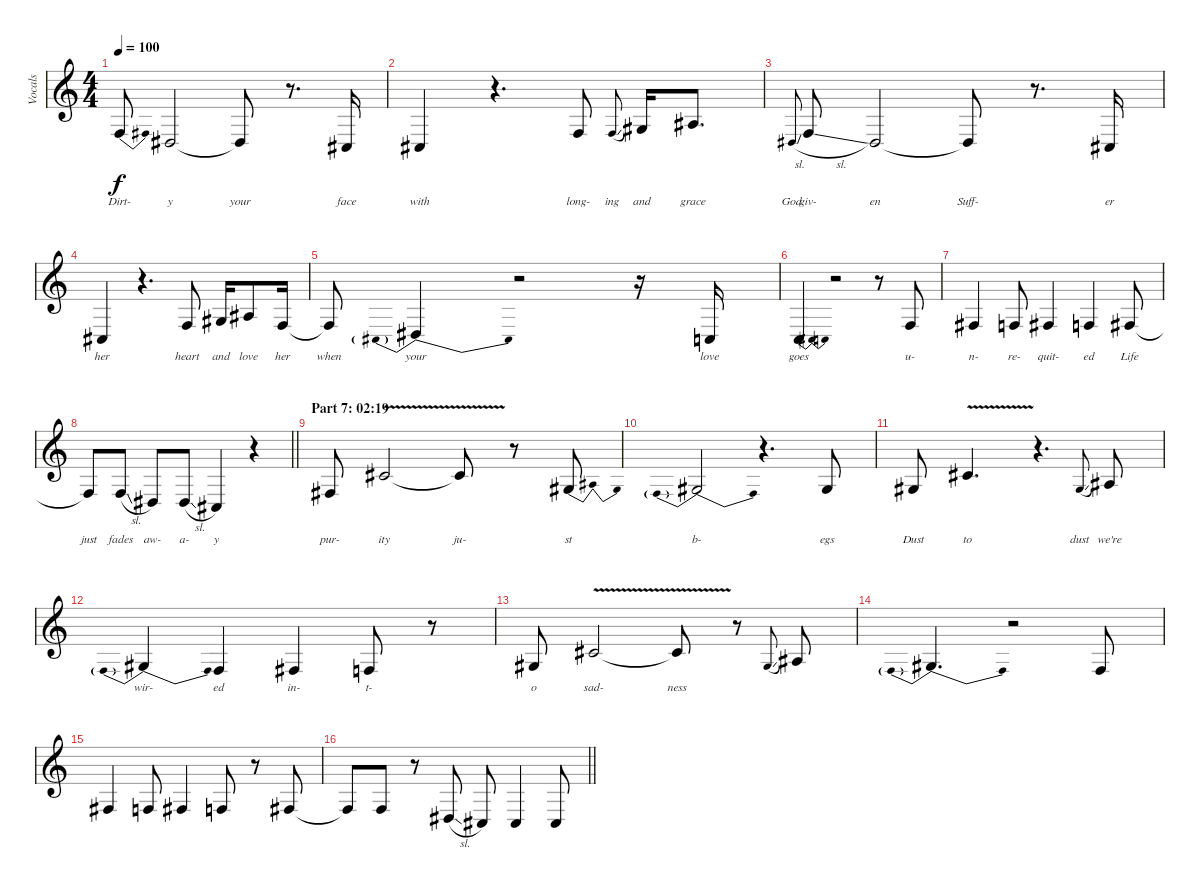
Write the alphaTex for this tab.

\track ("Vocals" "Vocals") {instrument tenorsax}
\staff {score}
\tuning (E4 B3 G3 D3 A2 E2) {hide}
\ts (4 4)
\tempo 100
\clef g2
\ks c
8.5{be (bend 0 0 60 2)}.8{lyrics (0 "Dirt-") lyrics (1 "") lyrics (2 "") lyrics (3 "") lyrics (4 "") dy f} 6.5.2{lyrics (0 "y") lyrics (1 "") lyrics (2 "") lyrics (3 "") lyrics (4 "")} 6.5{t}.8{lyrics (0 "your") lyrics (1 "") lyrics (2 "") lyrics (3 "") lyrics (4 "")} r.8{d} 4.5.16{lyrics (0 "face") lyrics (1 "") lyrics (2 "") lyrics (3 "") lyrics (4 "")} |
4.5.4{lyrics (0 "with") lyrics (1 "") lyrics (2 "") lyrics (3 "") lyrics (4 "")} r.4{d} 8.5.8{lyrics (0 "long-") lyrics (1 "") lyrics (2 "") lyrics (3 "") lyrics (4 "")} 8.5{sl}.8{lyrics (0 "ing") lyrics (1 "") lyrics (2 "") lyrics (3 "") lyrics (4 "") gr onbeat} 11.5.16{lyrics (0 "and") lyrics (1 "") lyrics (2 "") lyrics (3 "") lyrics (4 "")} 13.5.8{d lyrics (0 "grace") lyrics (1 "") lyrics (2 "") lyrics (3 "") lyrics (4 "")} |
6.5{sl}.8{lyrics (0 "God") lyrics (1 "") lyrics (2 "") lyrics (3 "") lyrics (4 "") gr onbeat} 8.5{sl}.8{lyrics (0 "giv-") lyrics (1 "") lyrics (2 "") lyrics (3 "") lyrics (4 "")} 6.5.2{lyrics (0 "en") lyrics (1 "") lyrics (2 "") lyrics (3 "") lyrics (4 "")} 6.5{t}.8{lyrics (0 "Suff-") lyrics (1 "") lyrics (2 "") lyrics (3 "") lyrics (4 "")} r.8{d} 4.5.16{lyrics (0 "er") lyrics (1 "") lyrics (2 "") lyrics (3 "") lyrics (4 "")} |
4.5.4{lyrics (0 "her") lyrics (1 "") lyrics (2 "") lyrics (3 "") lyrics (4 "")} r.4{d} 8.5.8{lyrics (0 "heart") lyrics (1 "") lyrics (2 "") lyrics (3 "") lyrics (4 "")} 11.5.16{lyrics (0 "and") lyrics (1 "") lyrics (2 "") lyrics (3 "") lyrics (4 "")} 13.5.8{lyrics (0 "love") lyrics (1 "") lyrics (2 "") lyrics (3 "") lyrics (4 "")} 8.5.16{lyrics (0 "her") lyrics (1 "") lyrics (2 "") lyrics (3 "") lyrics (4 "")} |
8.5{t}.8{lyrics (0 "when") lyrics (1 "") lyrics (2 "") lyrics (3 "") lyrics (4 "")} 4.5{be (prebendrelease 0 4 60 0)}.4{lyrics (0 "your") lyrics (1 "") lyrics (2 "") lyrics (3 "") lyrics (4 "")} r.2 r.16 3.5.16{lyrics (0 "love") lyrics (1 "") lyrics (2 "") lyrics (3 "") lyrics (4 "")} |
3.5{be (bendrelease 0 0 15 2 30 2 60 0)}.4{lyrics (0 "goes") lyrics (1 "") lyrics (2 "") lyrics (3 "") lyrics (4 "")} r.2 r.8 8.5.8{lyrics (0 "u-") lyrics (1 "") lyrics (2 "") lyrics (3 "") lyrics (4 "")} |
9.5.4{lyrics (0 "n-") lyrics (1 "") lyrics (2 "") lyrics (3 "") lyrics (4 "")} 8.5.8{lyrics (0 "re-") lyrics (1 "") lyrics (2 "") lyrics (3 "") lyrics (4 "")} 9.5.4{lyrics (0 "quit-") lyrics (1 "") lyrics (2 "") lyrics (3 "") lyrics (4 "")} 8.5.4{lyrics (0 "ed") lyrics (1 "") lyrics (2 "") lyrics (3 "") lyrics (4 "")} 9.5.8{lyrics (0 "Life") lyrics (1 "") lyrics (2 "") lyrics (3 "") lyrics (4 "")} |
\barLineRight lightlight
9.5{t}.8{lyrics (0 "just") lyrics (1 "") lyrics (2 "") lyrics (3 "") lyrics (4 "")} 8.5{sl}.8{lyrics (0 "fades") lyrics (1 "") lyrics (2 "") lyrics (3 "") lyrics (4 "")} 6.5.8{lyrics (0 "aw-") lyrics (1 "") lyrics (2 "") lyrics (3 "") lyrics (4 "")} 6.5{sl}.8{lyrics (0 "a-") lyrics (1 "") lyrics (2 "") lyrics (3 "") lyrics (4 "")} 4.5.4{lyrics (0 "y") lyrics (1 "") lyrics (2 "") lyrics (3 "") lyrics (4 "")} r.4 |
\section ("" "Part 7: 02:19")
4.4.8{lyrics (0 "pur-") lyrics (1 "") lyrics (2 "") lyrics (3 "") lyrics (4 "")} 6.3{v}.2{lyrics (0 "ity") lyrics (1 "") lyrics (2 "") lyrics (3 "") lyrics (4 "")} 6.3{t}.8{lyrics (0 "ju-") lyrics (1 "") lyrics (2 "") lyrics (3 "") lyrics (4 "")} r.8 6.4{be (bendrelease 0 0 15 4 45 4 60 0)}.8{lyrics (0 "st") lyrics (1 "") lyrics (2 "") lyrics (3 "") lyrics (4 "")} |
3.4{be (prebendrelease 0 6 60 0)}.2{lyrics (0 "b-") lyrics (1 "") lyrics (2 "") lyrics (3 "") lyrics (4 "")} r.4{d} 6.4.8{lyrics (0 "egs") lyrics (1 "") lyrics (2 "") lyrics (3 "") lyrics (4 "")} |
6.4.8{lyrics (0 "Dust") lyrics (1 "") lyrics (2 "") lyrics (3 "") lyrics (4 "")} 6.3{v}.4{d lyrics (0 "to") lyrics (1 "") lyrics (2 "") lyrics (3 "") lyrics (4 "")} r.4{d} 6.4{sl}.8{lyrics (0 "dust") lyrics (1 "") lyrics (2 "") lyrics (3 "") lyrics (4 "") gr onbeat} 8.4.8{lyrics (0 "we're") lyrics (1 "") lyrics (2 "") lyrics (3 "") lyrics (4 "")} |
3.4{be (prebendrelease 0 6 60 0)}.4{lyrics (0 "wir-") lyrics (1 "") lyrics (2 "") lyrics (3 "") lyrics (4 "")} 3.4.4{lyrics (0 "ed") lyrics (1 "") lyrics (2 "") lyrics (3 "") lyrics (4 "")} 4.4.4{lyrics (0 "in-") lyrics (1 "") lyrics (2 "") lyrics (3 "") lyrics (4 "")} 3.4.8{lyrics (0 "t-") lyrics (1 "") lyrics (2 "") lyrics (3 "") lyrics (4 "")} r.8 |
6.4.8{lyrics (0 "o") lyrics (1 "") lyrics (2 "") lyrics (3 "") lyrics (4 "")} 6.3{v}.2{lyrics (0 "sad-") lyrics (1 "") lyrics (2 "") lyrics (3 "") lyrics (4 "")} 6.3{t}.8{lyrics (0 "ness") lyrics (1 "") lyrics (2 "") lyrics (3 "") lyrics (4 "")} r.8 6.4{sl}.8{gr onbeat} 8.4.8 |
3.4{be (prebendrelease 0 6 60 0)}.4{d} r.2 3.4.8 |
4.4.4 3.4.8 4.4.4 3.4.8 r.8 4.4.8 |
\barLineRight lightlight
4.4{t}.8 3.4.8 r.8 6.5{sl}.8 4.5.8 4.5.4 4.5.8
